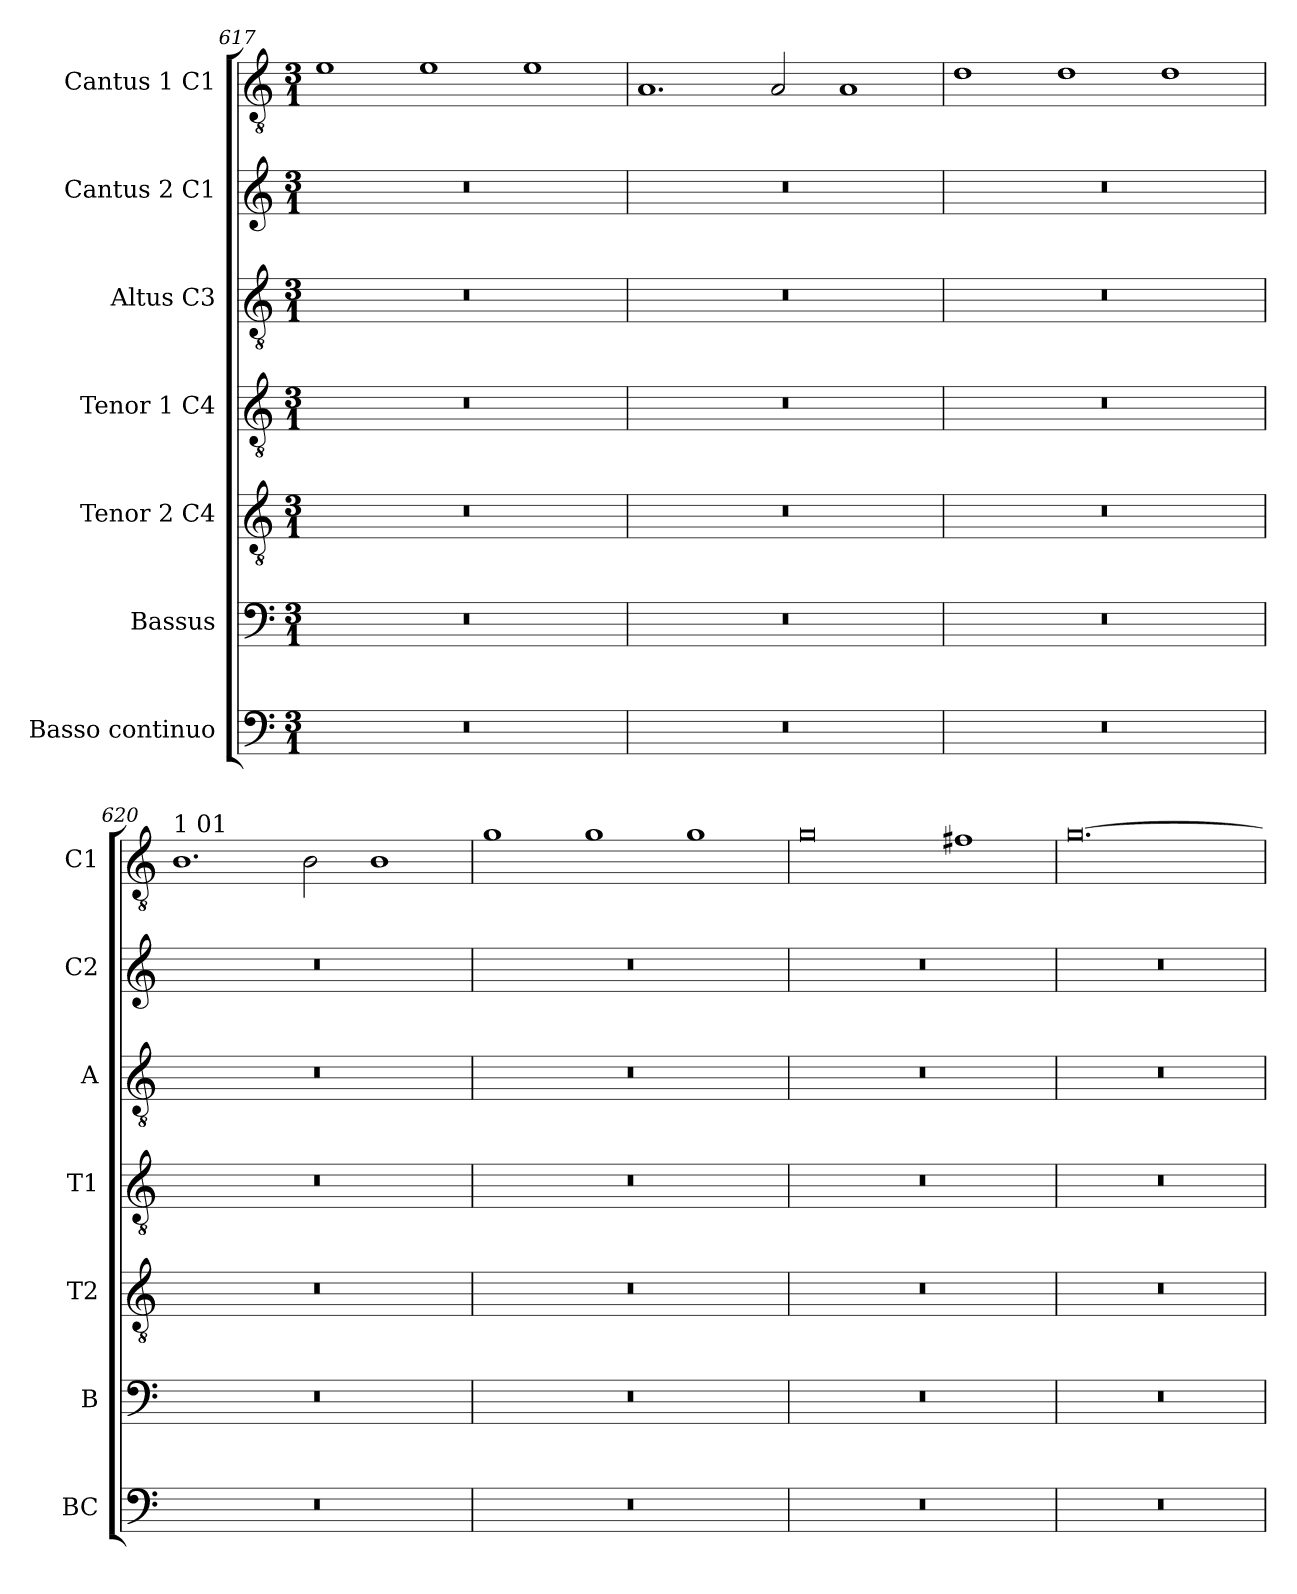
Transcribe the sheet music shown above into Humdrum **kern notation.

**kern	**kern	**kern	**kern	**kern	**kern	**kern
*part7	*part6	*part5	*part4	*part3	*part2	*part1
*staff7	*staff6	*staff5	*staff4	*staff3	*staff2	*staff1
*I"Basso continuo	*I"Bassus	*I"Tenor 2 C4	*I"Tenor 1 C4	*I"Altus C3	*I"Cantus 2 C1	*I"Cantus 1 C1
*I'BC	*I'B	*I'T2	*I'T1	*I'A	*I'C2	*I'C1
*clefF4	*clefF4	*clefGv2	*clefGv2	*clefGv2	*clefG2	*clefGv2
*ITrd7c12	*	*	*	*	*	*
*k[]	*k[]	*k[]	*k[]	*k[]	*k[]	*k[]
*C:	*C:	*C:	*C:	*C:	*C:	*C:
*M3/1	*M3/1	*M3/1	*M3/1	*M3/1	*M3/1	*M3/1
=617	=617	=617	=617	=617	=617	=617
0.r	0.r	0.r	0.r	0.r	0.r	1e
.	.	.	.	.	.	1e
.	.	.	.	.	.	1e
=618	=618	=618	=618	=618	=618	=618
0.r	0.r	0.r	0.r	0.r	0.r	1.A
.	.	.	.	.	.	2A/
.	.	.	.	.	.	1A
=619	=619	=619	=619	=619	=619	=619
0.r	0.r	0.r	0.r	0.r	0.r	1d
.	.	.	.	.	.	1d
.	.	.	.	.	.	1d
!!LO:LB:g=z
=620	=620	=620	=620	=620	=620	=620
!	!	!	!	!	!	!LO:TX:a:t=1 01
0.r	0.r	0.r	0.r	0.r	0.r	1.B
.	.	.	.	.	.	2B\
.	.	.	.	.	.	1B
=621	=621	=621	=621	=621	=621	=621
0.r	0.r	0.r	0.r	0.r	0.r	1g
.	.	.	.	.	.	1g
.	.	.	.	.	.	1g
=622	=622	=622	=622	=622	=622	=622
0.r	0.r	0.r	0.r	0.r	0.r	0g
.	.	.	.	.	.	1f#X
=623	=623	=623	=623	=623	=623	=623
0.r	0.r	0.r	0.r	0.r	0.r	[>0.g
=	=	=	=	=	=	=
*-	*-	*-	*-	*-	*-	*-
